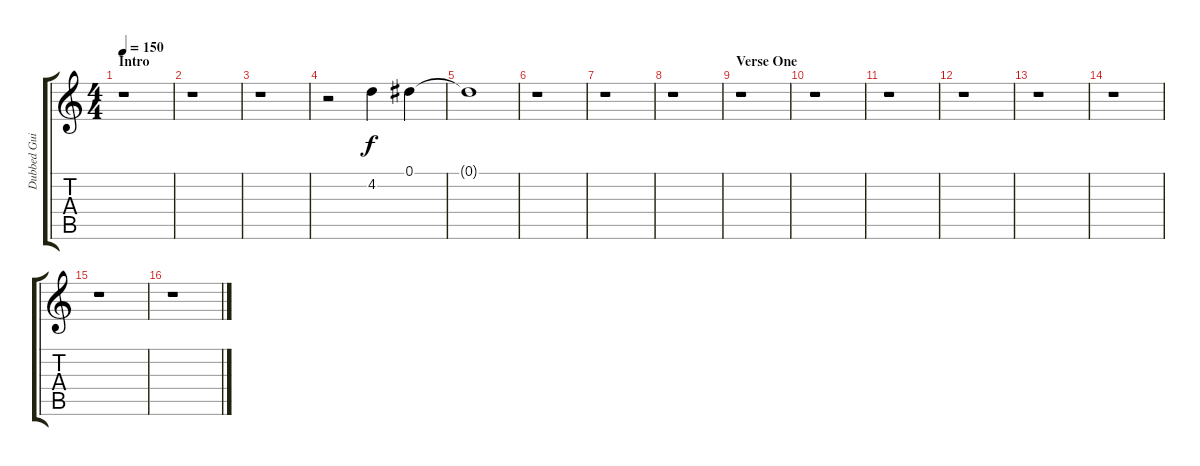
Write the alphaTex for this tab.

\track ("Dubbed Guitar [Rivers Cuomo-Brian Bell]" "Dubbed Gui") {instrument electricguitarmuted}
\staff {score tabs}
\tuning (Eb4 Bb3 Gb3 Db3 Ab2 Eb2) {hide}
\ts (4 4)
\section ("" "Intro")
\tempo 150
\clef g2
\ks c
r.1{dy f instrument electricguitarmuted} |
r.1 |
r.1 |
r.2 4.2.4 0.1.4 |
0.1{t}.1 |
r.1 |
r.1 |
r.1 |
\section ("" "Verse One")
r.1 |
r.1 |
r.1 |
r.1 |
r.1 |
r.1 |
r.1 |
r.1
